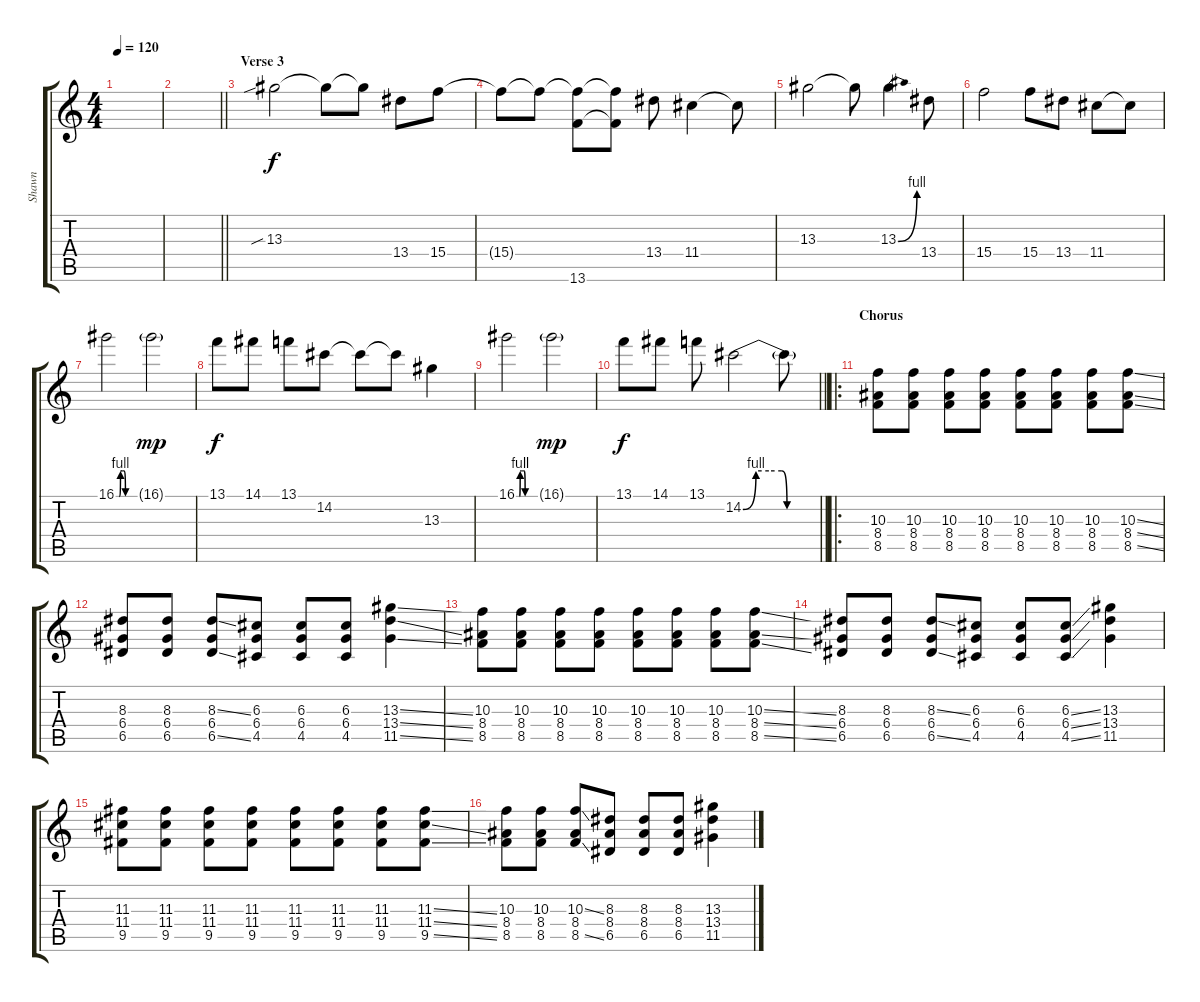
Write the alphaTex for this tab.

\track ("Shawn" "Shawn") {instrument overdrivenguitar}
\staff {score tabs}
\tuning (E4 B3 G3 D3 A2 E2) {hide}
\ts (4 4)
\tempo 120
\clef g2
\ks c
|
\barLineRight lightlight
|
\section ("" "Verse 3")
13.3{sib}.2 13.3{t}.8 13.3{t}.8 13.4.8 15.4.8 |
15.4{t}.8 15.4{t}.8 (15.4{t} 13.6).8 (15.4{t} 13.6{t}).8 13.4.8 11.4.4 11.4{t}.8 |
13.3.2 13.3{t}.8 13.3{be (bend 0 0 60 4)}.4 13.4.8 |
15.4.2 15.4.8 13.4.8 11.4.8 11.4{t}.8 |
16.1{be (custom 0 0 10 0 14 4 20 4 25 4 30 0 40 0 60 0)}.2 16.1{g}.2{dy mp} |
13.1.8{dy f} 14.1.8 13.1.8 14.2.8 14.2{t}.8 14.2{t}.8 13.3.4 |
16.1{be (custom 0 0 10 0 12 4 15 4 17 4 20 4 22 4 25 4 28 0 30 0 60 0)}.2 16.1{g}.2{dy mp} |
\barLineRight lightlight
13.1.8{dy f} 14.1.8 13.1.8 14.2{be (custom 0 0 10 4 20 4 30 4 34 0 38 0 42 0 60 0)}.2 14.2{t}.8 |
\ro
\section ("" "Chorus")
(10.3 8.4 8.5).8 (10.3 8.4 8.5).8 (10.3 8.4 8.5).8 (10.3 8.4 8.5).8 (10.3 8.4 8.5).8 (10.3 8.4 8.5).8 (10.3 8.4 8.5).8 (10.3{ss} 8.4{ss} 8.5{ss}).8 |
(8.3 6.4 6.5).8 (8.3 6.4 6.5).8 (8.3{ss} 6.4 6.5{ss}).8 (6.3 6.4 4.5).8 (6.3 6.4 4.5).8 (6.3 6.4 4.5).8 (13.3{ss} 13.4{ss} 11.5{ss}).4 |
(10.3 8.4 8.5).8 (10.3 8.4 8.5).8 (10.3 8.4 8.5).8 (10.3 8.4 8.5).8 (10.3 8.4 8.5).8 (10.3 8.4 8.5).8 (10.3 8.4 8.5).8 (10.3{ss} 8.4{ss} 8.5{ss}).8 |
(8.3 6.4 6.5).8 (8.3 6.4 6.5).8 (8.3{ss} 6.4 6.5{ss}).8 (6.3 6.4 4.5).8 (6.3 6.4 4.5).8 (6.3{ss} 6.4{ss} 4.5{ss}).8 (13.3 13.4 11.5).4 |
(11.3 11.4 9.5).8 (11.3 11.4 9.5).8 (11.3 11.4 9.5).8 (11.3 11.4 9.5).8 (11.3 11.4 9.5).8 (11.3 11.4 9.5).8 (11.3 11.4 9.5).8 (11.3{ss} 11.4{ss} 9.5{ss}).8 |
(10.3 8.4 8.5).8 (10.3 8.4 8.5).8 (10.3{ss} 8.4 8.5{ss}).8 (8.3 8.4 6.5).8 (8.3 8.4 6.5).8 (8.3 8.4 6.5).8 (13.3{ss} 13.4{ss} 11.5{ss}).4
